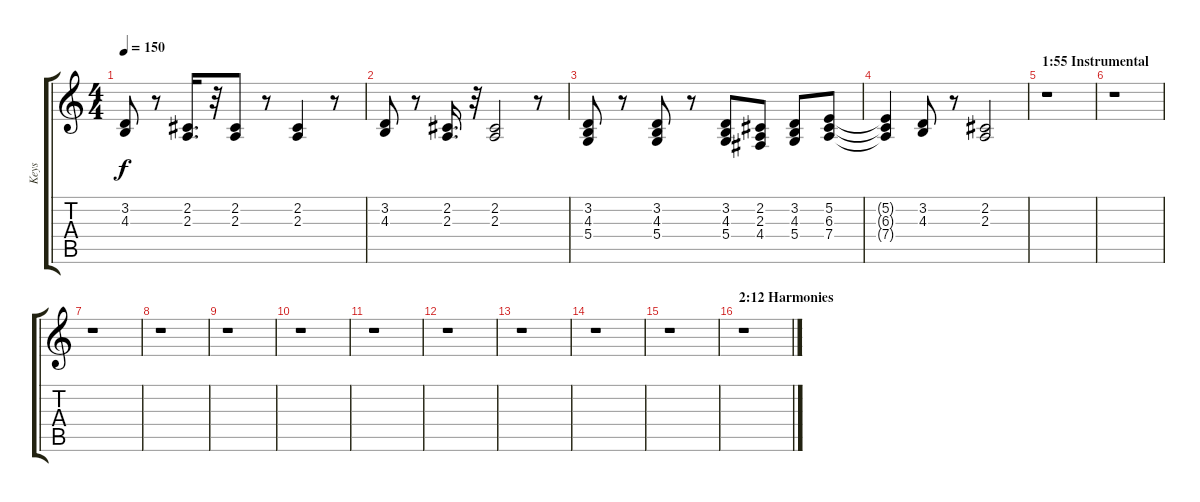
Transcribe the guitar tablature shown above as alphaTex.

\track ("Keys" "Keys") {instrument trumpet}
\staff {score tabs}
\tuning (E4 B3 G3 D3 A2 E2) {hide}
\ts (4 4)
\tempo 150
\clef g2
\ks c
(3.2 4.3).8{dy f} r.8 (2.2 2.3).16{d} r.32 (2.2 2.3).8 r.8 (2.2 2.3).4 r.8 |
(3.2 4.3).8 r.8 (2.2 2.3).16{d} r.32 (2.2 2.3).2 r.8 |
(3.2 4.3 5.4).8 r.8 (3.2 4.3 5.4).8 r.8 (3.2 4.3 5.4).8 (2.2 2.3 4.4).8 (3.2 4.3 5.4).8 (5.2 6.3 7.4).8 |
(5.2{t} 6.3{t} 7.4{t}).4 (3.2 4.3).8 r.8 (2.2 2.3).2 |
\section ("" "1:55 Instrumental")
r.1 |
r.1 |
r.1 |
r.1 |
r.1 |
r.1 |
r.1 |
r.1 |
r.1 |
r.1 |
r.1 |
\section ("" "2:12 Harmonies")
r.1
